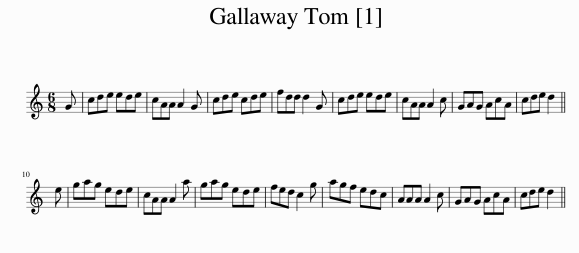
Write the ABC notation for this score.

X:1
L:1/8
M:6/8
I:linebreak $
K:C
V:1 treble
V:1
 G | cde ede | cAA A2 G | cde cde | fdd d2 G | %5
 cde ede | cAA A2 c | GAG AcA | cde d2 ||$ e | %10
 gag ede | cAA A2 a | gag ede | fed c2 g | agf edc | %15
 AAA A2 c | GAG AcA | cde d2 || %18
